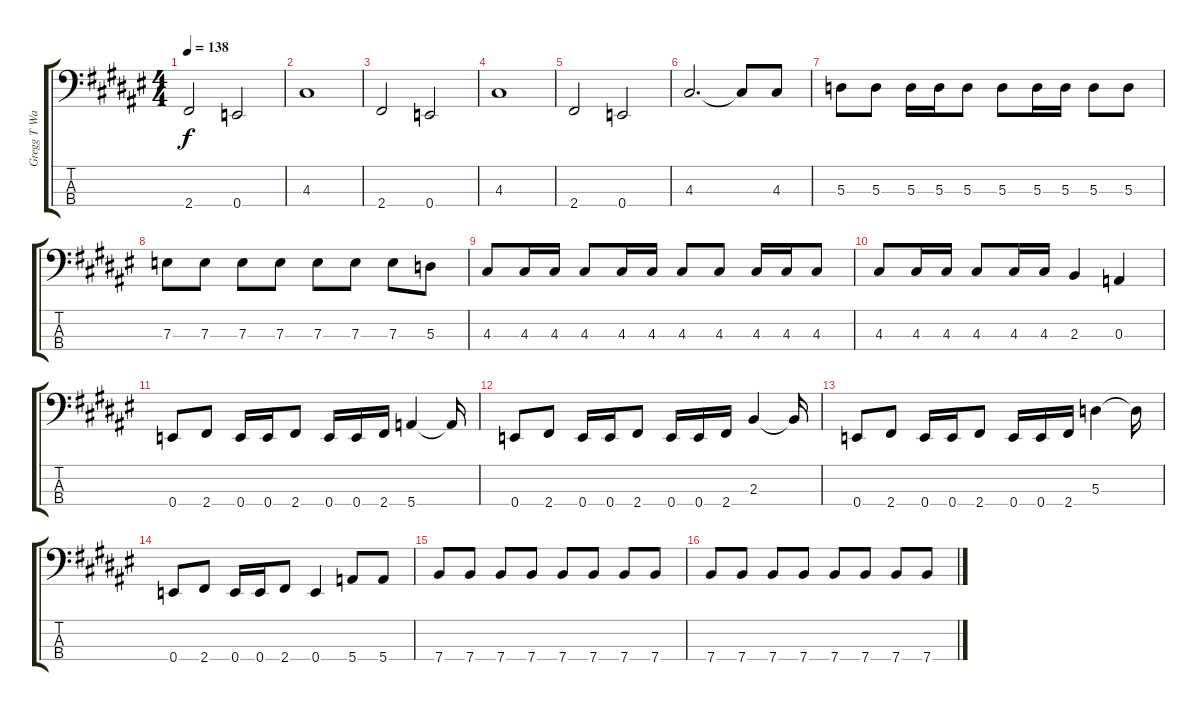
\track ("Gregg T Walker Bass" "Gregg T Wa") {instrument electricbassfinger}
\staff {score tabs}
\tuning (G2 D2 A1 E1) {hide}
\ts (4 4)
\tempo 138
\clef f4
\ks f#
2.4.2{dy f} 0.4.2 |
4.3.1 |
2.4.2 0.4.2 |
4.3.1 |
2.4.2 0.4.2 |
4.3.2{d} 4.3{t}.8 4.3.8 |
5.3.8 5.3.8 5.3.16 5.3.16 5.3.8 5.3.8 5.3.16 5.3.16 5.3.8 5.3.8 |
7.3.8 7.3.8 7.3.8 7.3.8 7.3.8 7.3.8 7.3.8 5.3.8 |
4.3.8 4.3.16 4.3.16 4.3.8 4.3.16 4.3.16 4.3.8 4.3.8 4.3.16 4.3.16 4.3.8 |
4.3.8 4.3.16 4.3.16 4.3.8 4.3.16 4.3.16 2.3.4 0.3.4 |
0.4.8 2.4.8 0.4.16 0.4.16 2.4.8 0.4.16 0.4.16 2.4.16 5.4.4 5.4{t}.16 |
0.4.8 2.4.8 0.4.16 0.4.16 2.4.8 0.4.16 0.4.16 2.4.16 2.3.4 2.3{t}.16 |
0.4.8 2.4.8 0.4.16 0.4.16 2.4.8 0.4.16 0.4.16 2.4.16 5.3.4 5.3{t}.16 |
0.4.8 2.4.8 0.4.16 0.4.16 2.4.8 0.4.4 5.4.8 5.4.8 |
7.4.8 7.4.8 7.4.8 7.4.8 7.4.8 7.4.8 7.4.8 7.4.8 |
7.4.8 7.4.8 7.4.8 7.4.8 7.4.8 7.4.8 7.4.8 7.4.8
